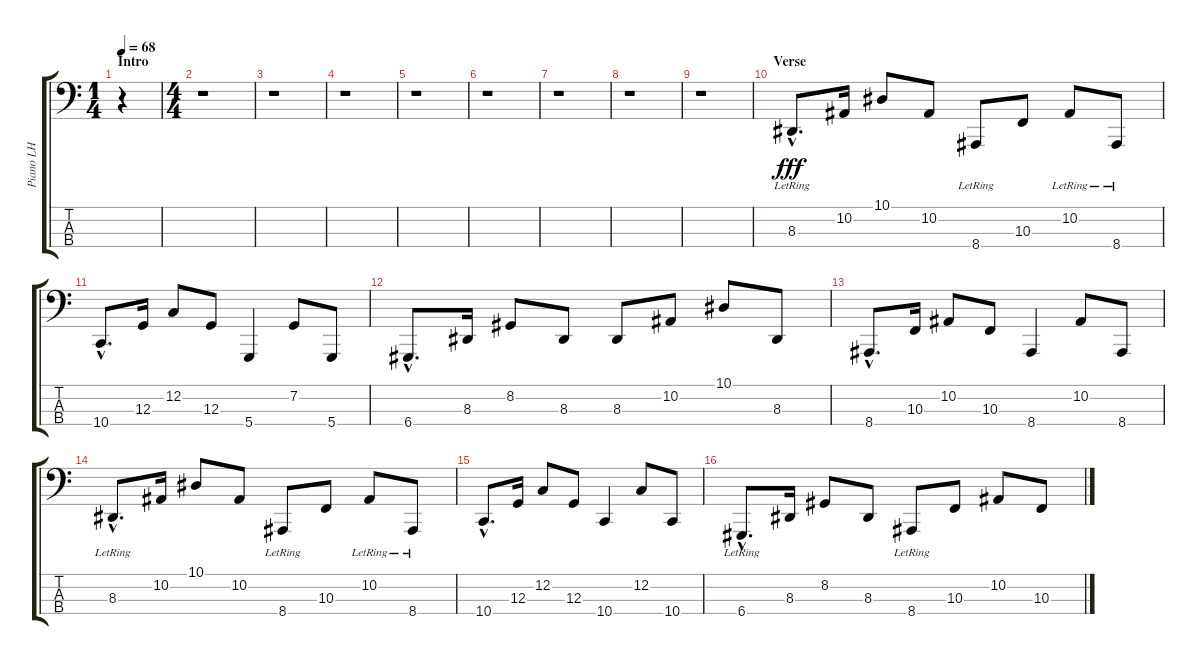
\track ("Piano LH" "Piano LH") {instrument brightacousticpiano}
\staff {score tabs}
\tuning (F2 C2 G1 D1) {hide}
\ts (1 4)
\section ("" "Intro")
\tempo 68
\clef f4
\ks c
r.4{dy fff instrument brightacousticpiano} |
\ts (4 4)
r.1 |
r.1 |
r.1 |
r.1 |
r.1 |
r.1 |
r.1 |
r.1 |
\section ("" "Verse")
8.3{hac lr}.8{d} 10.2.16 10.1.8 10.2.8 8.4{lr}.8 10.3.8 10.2{lr}.8 8.4{lr}.8 |
10.4{hac}.8{d} 12.3.16 12.2.8 12.3.8 5.4.4 7.2.8 5.4.8 |
6.4{hac}.8{d} 8.3.16 8.2.8 8.3.8 8.3.8 10.2.8 10.1.8 8.3.8 |
8.4{hac}.8{d} 10.3.16 10.2.8 10.3.8 8.4.4 10.2.8 8.4.8 |
8.3{hac lr}.8{d} 10.2.16 10.1.8 10.2.8 8.4{lr}.8 10.3.8 10.2{lr}.8 8.4{lr}.8 |
10.4{hac}.8{d} 12.3.16 12.2.8 12.3.8 10.4.4 12.2.8 10.4.8 |
6.4{hac lr}.8{d} 8.3.16 8.2.8 8.3.8 8.4{lr}.8 10.3.8 10.2.8 10.3.8
